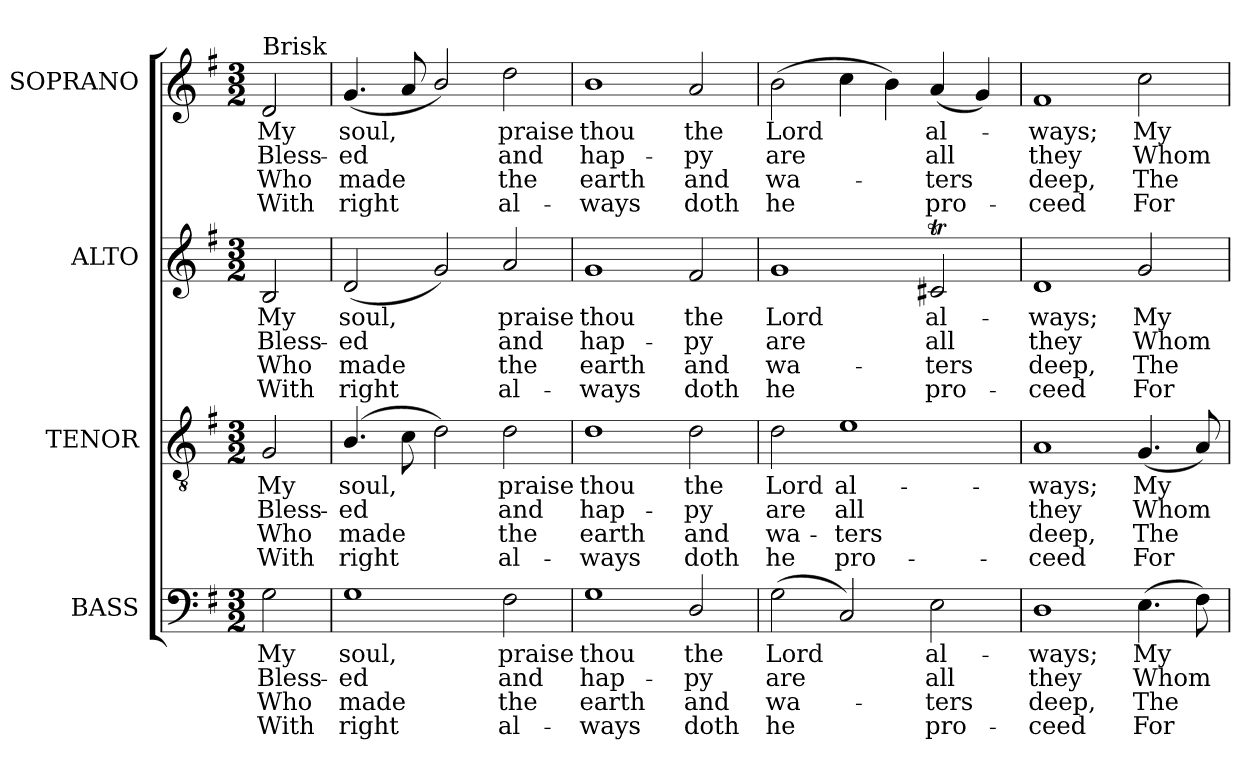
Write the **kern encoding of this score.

**kern	**text	**text	**text	**text	**kern	**text	**text	**text	**text	**kern	**text	**text	**text	**text	**kern	**text	**text	**text	**text
*part4	*part4	*part4	*part4	*part4	*part3	*part3	*part3	*part3	*part3	*part2	*part2	*part2	*part2	*part2	*part1	*part1	*part1	*part1	*part1
*staff4	*staff4	*staff4	*staff4	*staff4	*staff3	*staff3	*staff3	*staff3	*staff3	*staff2	*staff2	*staff2	*staff2	*staff2	*staff1	*staff1	*staff1	*staff1	*staff1
*I"BASS	*	*	*	*	*I"TENOR	*	*	*	*	*I"ALTO	*	*	*	*	*I"SOPRANO	*	*	*	*
*I'B.	*	*	*	*	*I'T.	*	*	*	*	*I'A.	*	*	*	*	*I'S.	*	*	*	*
!!LO:PB:g=z
*clefF4	*	*	*	*	*clefGv2	*	*	*	*	*clefG2	*	*	*	*	*clefG2	*	*	*	*
*	*	*	*	*	*ITrd7c12	*	*	*	*	*	*	*	*	*	*	*	*	*	*
*k[f#]	*	*	*	*	*k[f#]	*	*	*	*	*k[f#]	*	*	*	*	*k[f#]	*	*	*	*
*G:	*	*	*	*	*G:	*	*	*	*	*G:	*	*	*	*	*G:	*	*	*	*
*M3/2	*	*	*	*	*M3/2	*	*	*	*	*M3/2	*	*	*	*	*M3/2	*	*	*	*
=	=	=	=	=	=	=	=	=	=	=	=	=	=	=	=	=	=	=	=
!	!LO:LY:b:color=#000000	!LO:LY:b:color=#000000	!LO:LY:b:color=#000000	!LO:LY:b:color=#000000	!	!	!	!	!	!	!	!	!	!	!	!	!	!	!
!	!	!	!	!	!	!LO:LY:b:color=#000000	!LO:LY:b:color=#000000	!LO:LY:b:color=#000000	!LO:LY:b:color=#000000	!	!	!	!	!	!	!	!	!	!
!	!	!	!	!	!	!	!	!	!	!	!LO:LY:b:color=#000000	!LO:LY:b:color=#000000	!LO:LY:b:color=#000000	!LO:LY:b:color=#000000	!	!	!	!	!
!	!	!	!	!	!	!	!	!	!	!	!	!	!	!	!LO:TX:a:t=Brisk	!	!	!	!
!	!	!	!	!	!	!	!	!	!	!	!	!	!	!	!	!LO:LY:b:color=#000000	!LO:LY:b:color=#000000	!LO:LY:b:color=#000000	!LO:LY:b:color=#000000
2Gi\	My	Bless-	Who	With	2GGi/	My	Bless-	Who	With	2Bi/	My	Bless-	Who	With	2di/	My	Bless-	Who	With
=1	=1	=1	=1	=1	=1	=1	=1	=1	=1	=1	=1	=1	=1	=1	=1	=1	=1	=1	=1
!	!LO:LY:b:color=#000000	!LO:LY:b:color=#000000	!LO:LY:b:color=#000000	!LO:LY:b:color=#000000	!	!	!	!	!	!	!	!	!	!	!	!	!	!	!
!	!	!	!	!	!	!LO:LY:b:color=#000000	!LO:LY:b:color=#000000	!LO:LY:b:color=#000000	!LO:LY:b:color=#000000	!	!	!	!	!	!	!	!	!	!
!	!	!	!	!	!	!	!	!	!	!	!LO:LY:b:color=#000000	!LO:LY:b:color=#000000	!LO:LY:b:color=#000000	!LO:LY:b:color=#000000	!	!	!	!	!
!	!	!	!	!	!	!	!	!	!	!	!	!	!	!	!	!LO:LY:b:color=#000000	!LO:LY:b:color=#000000	!LO:LY:b:color=#000000	!LO:LY:b:color=#000000
1Gi	soul,	-ed	made	right	(4.BBi/	soul,	-ed	made	right	(2di/	soul,	-ed	made	right	(4.gi/	soul,	-ed	made	right
.	.	.	.	.	8Ci\	.	.	.	.	.	.	.	.	.	8ai/	.	.	.	.
.	.	.	.	.	2Di\)	.	.	.	.	2gi/)	.	.	.	.	2bi/)	.	.	.	.
!	!LO:LY:b:color=#000000	!LO:LY:b:color=#000000	!LO:LY:b:color=#000000	!LO:LY:b:color=#000000	!	!	!	!	!	!	!	!	!	!	!	!	!	!	!
!	!	!	!	!	!	!LO:LY:b:color=#000000	!LO:LY:b:color=#000000	!LO:LY:b:color=#000000	!LO:LY:b:color=#000000	!	!	!	!	!	!	!	!	!	!
!	!	!	!	!	!	!	!	!	!	!	!LO:LY:b:color=#000000	!LO:LY:b:color=#000000	!LO:LY:b:color=#000000	!LO:LY:b:color=#000000	!	!	!	!	!
!	!	!	!	!	!	!	!	!	!	!	!	!	!	!	!	!LO:LY:b:color=#000000	!LO:LY:b:color=#000000	!LO:LY:b:color=#000000	!LO:LY:b:color=#000000
2F#i\	praise	and	the	al-	2Di\	praise	and	the	al-	2ai/	praise	and	the	al-	2ddi\	praise	and	the	al-
=2	=2	=2	=2	=2	=2	=2	=2	=2	=2	=2	=2	=2	=2	=2	=2	=2	=2	=2	=2
!	!LO:LY:b:color=#000000	!LO:LY:b:color=#000000	!LO:LY:b:color=#000000	!LO:LY:b:color=#000000	!	!	!	!	!	!	!	!	!	!	!	!	!	!	!
!	!	!	!	!	!	!LO:LY:b:color=#000000	!LO:LY:b:color=#000000	!LO:LY:b:color=#000000	!LO:LY:b:color=#000000	!	!	!	!	!	!	!	!	!	!
!	!	!	!	!	!	!	!	!	!	!	!LO:LY:b:color=#000000	!LO:LY:b:color=#000000	!LO:LY:b:color=#000000	!LO:LY:b:color=#000000	!	!	!	!	!
!	!	!	!	!	!	!	!	!	!	!	!	!	!	!	!	!LO:LY:b:color=#000000	!LO:LY:b:color=#000000	!LO:LY:b:color=#000000	!LO:LY:b:color=#000000
1Gi	thou	hap-	-earth	ways	1Di	thou	hap-	-earth	ways	1gi	thou	hap-	-earth	ways	1bi	thou	hap-	-earth	ways
!	!LO:LY:b:color=#000000	!LO:LY:b:color=#000000	!LO:LY:b:color=#000000	!LO:LY:b:color=#000000	!	!	!	!	!	!	!	!	!	!	!	!	!	!	!
!	!	!	!	!	!	!LO:LY:b:color=#000000	!LO:LY:b:color=#000000	!LO:LY:b:color=#000000	!LO:LY:b:color=#000000	!	!	!	!	!	!	!	!	!	!
!	!	!	!	!	!	!	!	!	!	!	!LO:LY:b:color=#000000	!LO:LY:b:color=#000000	!LO:LY:b:color=#000000	!LO:LY:b:color=#000000	!	!	!	!	!
!	!	!	!	!	!	!	!	!	!	!	!	!	!	!	!	!LO:LY:b:color=#000000	!LO:LY:b:color=#000000	!LO:LY:b:color=#000000	!LO:LY:b:color=#000000
2Di/	the	-py	and	doth	2Di\	the	-py	and	doth	2f#i/	the	-py	and	doth	2ai/	the	-py	and	doth
=3	=3	=3	=3	=3	=3	=3	=3	=3	=3	=3	=3	=3	=3	=3	=3	=3	=3	=3	=3
!	!LO:LY:b:color=#000000	!LO:LY:b:color=#000000	!LO:LY:b:color=#000000	!LO:LY:b:color=#000000	!	!	!	!	!	!	!	!	!	!	!	!	!	!	!
!	!	!	!	!	!	!LO:LY:b:color=#000000	!LO:LY:b:color=#000000	!LO:LY:b:color=#000000	!LO:LY:b:color=#000000	!	!	!	!	!	!	!	!	!	!
!	!	!	!	!	!	!	!	!	!	!	!LO:LY:b:color=#000000	!LO:LY:b:color=#000000	!LO:LY:b:color=#000000	!LO:LY:b:color=#000000	!	!	!	!	!
!	!	!	!	!	!	!	!	!	!	!	!	!	!	!	!	!LO:LY:b:color=#000000	!LO:LY:b:color=#000000	!LO:LY:b:color=#000000	!LO:LY:b:color=#000000
(2Gi\	Lord	are	wa-	-he	2Di\	Lord	are	wa-	-he	1gi	Lord	are	wa-	-he	(2bi\	Lord	are	wa-	-he
!	!	!	!	!	!	!LO:LY:b:color=#000000	!LO:LY:b:color=#000000	!LO:LY:b:color=#000000	!LO:LY:b:color=#000000	!	!	!	!	!	!	!	!	!	!
2Ci/)	.	.	.	.	1Ei	al-	all	ters	pro-	.	.	.	.	.	4cci\	.	.	.	.
.	.	.	.	.	.	.	.	.	.	.	.	.	.	.	4bi\)	.	.	.	.
!	!LO:LY:b:color=#000000	!LO:LY:b:color=#000000	!LO:LY:b:color=#000000	!LO:LY:b:color=#000000	!	!	!	!	!	!	!	!	!	!	!	!	!	!	!
!	!	!	!	!	!	!	!	!	!	!	!LO:LY:b:color=#000000	!LO:LY:b:color=#000000	!LO:LY:b:color=#000000	!LO:LY:b:color=#000000	!	!	!	!	!
!	!	!	!	!	!	!	!	!	!	!	!	!	!	!	!	!LO:LY:b:color=#000000	!LO:LY:b:color=#000000	!LO:LY:b:color=#000000	!LO:LY:b:color=#000000
2Ei\	al-	all	ters	pro-	.	.	.	.	.	2c#Xti/	al-	all	ters	pro-	(4ai/	al-	all	ters	pro-
.	.	.	.	.	.	.	.	.	.	.	.	.	.	.	4gi/)	.	.	.	.
=4	=4	=4	=4	=4	=4	=4	=4	=4	=4	=4	=4	=4	=4	=4	=4	=4	=4	=4	=4
!	!LO:LY:b:color=#000000	!LO:LY:b:color=#000000	!LO:LY:b:color=#000000	!LO:LY:b:color=#000000	!	!	!	!	!	!	!	!	!	!	!	!	!	!	!
!	!	!	!	!	!	!LO:LY:b:color=#000000	!LO:LY:b:color=#000000	!LO:LY:b:color=#000000	!LO:LY:b:color=#000000	!	!	!	!	!	!	!	!	!	!
!	!	!	!	!	!	!	!	!	!	!	!LO:LY:b:color=#000000	!LO:LY:b:color=#000000	!LO:LY:b:color=#000000	!LO:LY:b:color=#000000	!	!	!	!	!
!	!	!	!	!	!	!	!	!	!	!	!	!	!	!	!	!LO:LY:b:color=#000000	!LO:LY:b:color=#000000	!LO:LY:b:color=#000000	!LO:LY:b:color=#000000
1Di	-ways;	they	-deep,	ceed	1AAi	-ways;	they	-deep,	ceed	1di	-ways;	they	-deep,	ceed	1f#i	-ways;	they	-deep,	ceed
!	!LO:LY:b:color=#000000	!LO:LY:b:color=#000000	!LO:LY:b:color=#000000	!LO:LY:b:color=#000000	!	!	!	!	!	!	!	!	!	!	!	!	!	!	!
!	!	!	!	!	!	!LO:LY:b:color=#000000	!LO:LY:b:color=#000000	!LO:LY:b:color=#000000	!LO:LY:b:color=#000000	!	!	!	!	!	!	!	!	!	!
!	!	!	!	!	!	!	!	!	!	!	!LO:LY:b:color=#000000	!LO:LY:b:color=#000000	!LO:LY:b:color=#000000	!LO:LY:b:color=#000000	!	!	!	!	!
!	!	!	!	!	!	!	!	!	!	!	!	!	!	!	!	!LO:LY:b:color=#000000	!LO:LY:b:color=#000000	!LO:LY:b:color=#000000	!LO:LY:b:color=#000000
(4.Ei\	My	Whom	The	For	(4.GGi/	My	Whom	The	For	2gi/	My	Whom	The	For	2cci\	My	Whom	The	For
8F#i\)	.	.	.	.	8AAi/)	.	.	.	.	.	.	.	.	.	.	.	.	.	.
=	=	=	=	=	=	=	=	=	=	=	=	=	=	=	=	=	=	=	=
*-	*-	*-	*-	*-	*-	*-	*-	*-	*-	*-	*-	*-	*-	*-	*-	*-	*-	*-	*-
